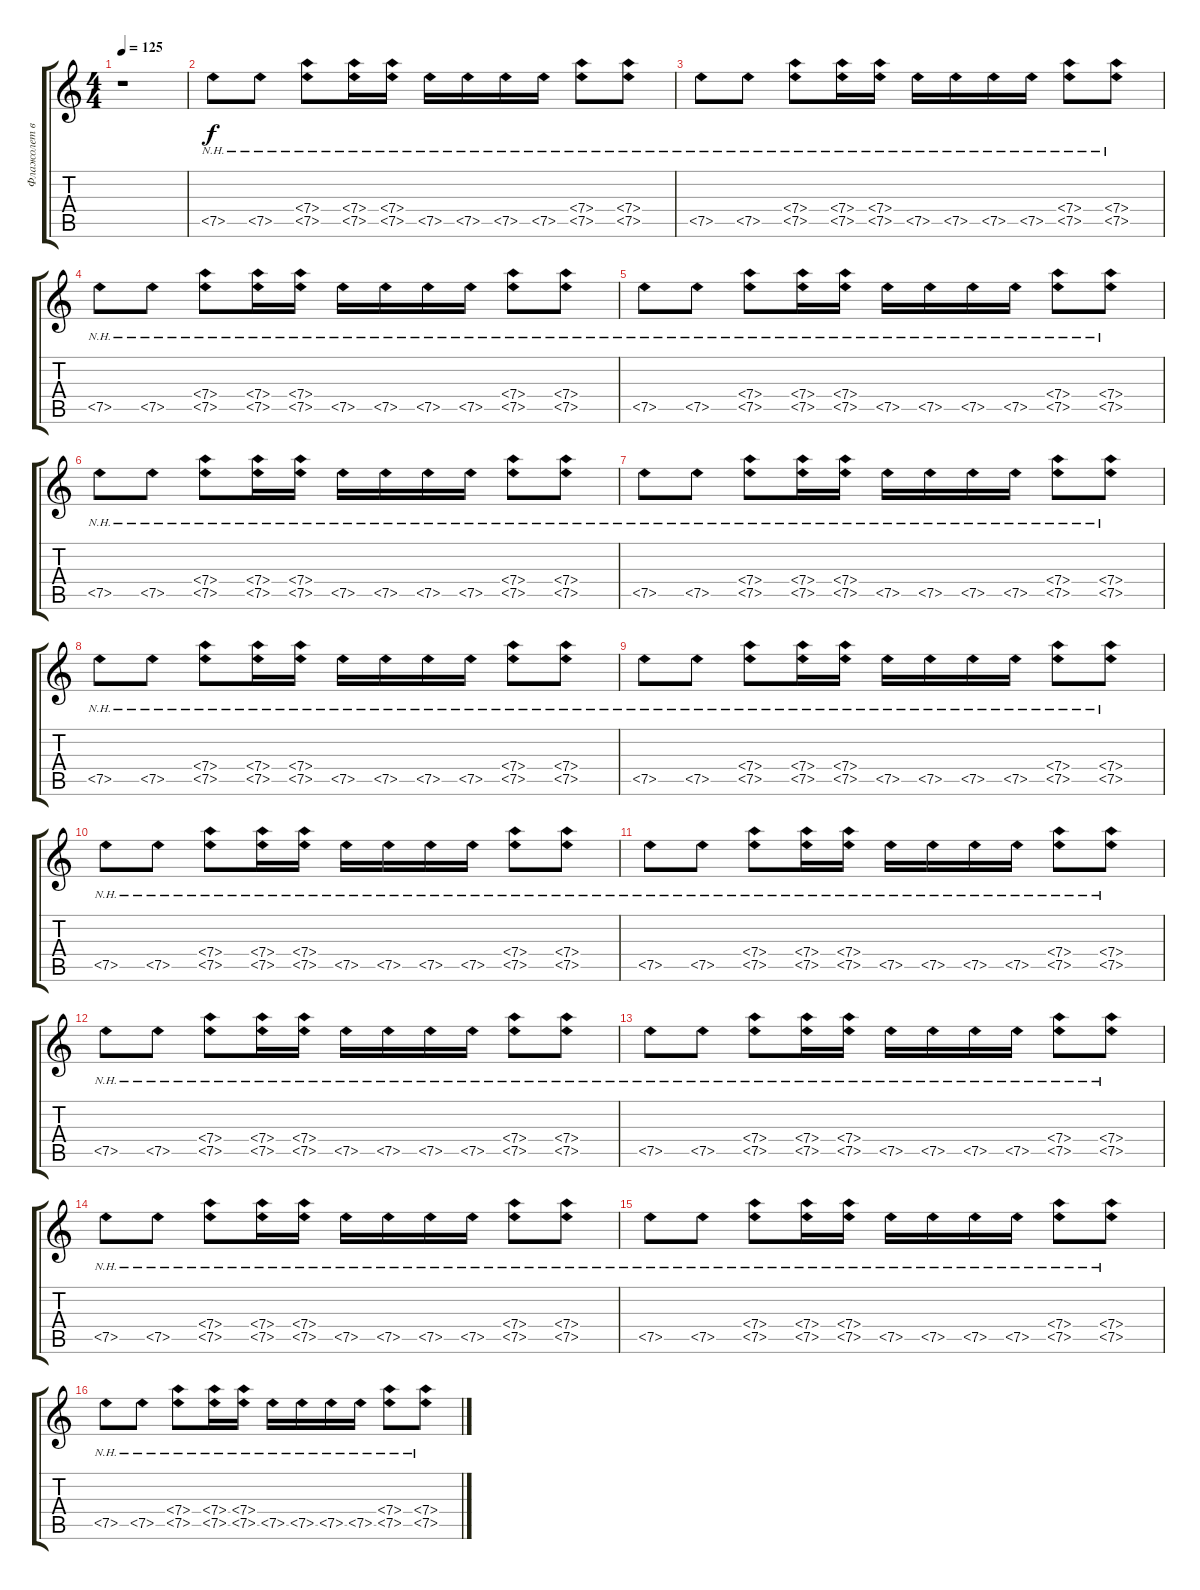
\track ("Флажолет вступлениие" "Флажолет в") {instrument electricguitarclean}
\staff {score tabs}
\tuning (E4 B3 G3 D3 A2 E2) {hide}
\ts (4 4)
\tempo 125
\clef g2
\ks c
r.1{dy f instrument electricguitarclean} |
7.5{nh}.8 7.5{nh}.8 (7.4{nh} 7.5{nh}).8 (7.4{nh} 7.5{nh}).16 (7.4{nh} 7.5{nh}).16 7.5{nh}.16 7.5{nh}.16 7.5{nh}.16 7.5{nh}.16 (7.4{nh} 7.5{nh}).8 (7.4{nh} 7.5{nh}).8 |
7.5{nh}.8 7.5{nh}.8 (7.4{nh} 7.5{nh}).8 (7.4{nh} 7.5{nh}).16 (7.4{nh} 7.5{nh}).16 7.5{nh}.16 7.5{nh}.16 7.5{nh}.16 7.5{nh}.16 (7.4{nh} 7.5{nh}).8 (7.4{nh} 7.5{nh}).8 |
7.5{nh}.8 7.5{nh}.8 (7.4{nh} 7.5{nh}).8 (7.4{nh} 7.5{nh}).16 (7.4{nh} 7.5{nh}).16 7.5{nh}.16 7.5{nh}.16 7.5{nh}.16 7.5{nh}.16 (7.4{nh} 7.5{nh}).8 (7.4{nh} 7.5{nh}).8 |
7.5{nh}.8 7.5{nh}.8 (7.4{nh} 7.5{nh}).8 (7.4{nh} 7.5{nh}).16 (7.4{nh} 7.5{nh}).16 7.5{nh}.16 7.5{nh}.16 7.5{nh}.16 7.5{nh}.16 (7.4{nh} 7.5{nh}).8 (7.4{nh} 7.5{nh}).8 |
7.5{nh}.8 7.5{nh}.8 (7.4{nh} 7.5{nh}).8 (7.4{nh} 7.5{nh}).16 (7.4{nh} 7.5{nh}).16 7.5{nh}.16 7.5{nh}.16 7.5{nh}.16 7.5{nh}.16 (7.4{nh} 7.5{nh}).8 (7.4{nh} 7.5{nh}).8 |
7.5{nh}.8 7.5{nh}.8 (7.4{nh} 7.5{nh}).8 (7.4{nh} 7.5{nh}).16 (7.4{nh} 7.5{nh}).16 7.5{nh}.16 7.5{nh}.16 7.5{nh}.16 7.5{nh}.16 (7.4{nh} 7.5{nh}).8 (7.4{nh} 7.5{nh}).8 |
7.5{nh}.8 7.5{nh}.8 (7.4{nh} 7.5{nh}).8 (7.4{nh} 7.5{nh}).16 (7.4{nh} 7.5{nh}).16 7.5{nh}.16 7.5{nh}.16 7.5{nh}.16 7.5{nh}.16 (7.4{nh} 7.5{nh}).8 (7.4{nh} 7.5{nh}).8 |
7.5{nh}.8 7.5{nh}.8 (7.4{nh} 7.5{nh}).8 (7.4{nh} 7.5{nh}).16 (7.4{nh} 7.5{nh}).16 7.5{nh}.16 7.5{nh}.16 7.5{nh}.16 7.5{nh}.16 (7.4{nh} 7.5{nh}).8 (7.4{nh} 7.5{nh}).8 |
7.5{nh}.8 7.5{nh}.8 (7.4{nh} 7.5{nh}).8 (7.4{nh} 7.5{nh}).16 (7.4{nh} 7.5{nh}).16 7.5{nh}.16 7.5{nh}.16 7.5{nh}.16 7.5{nh}.16 (7.4{nh} 7.5{nh}).8 (7.4{nh} 7.5{nh}).8 |
7.5{nh}.8 7.5{nh}.8 (7.4{nh} 7.5{nh}).8 (7.4{nh} 7.5{nh}).16 (7.4{nh} 7.5{nh}).16 7.5{nh}.16 7.5{nh}.16 7.5{nh}.16 7.5{nh}.16 (7.4{nh} 7.5{nh}).8 (7.4{nh} 7.5{nh}).8 |
7.5{nh}.8 7.5{nh}.8 (7.4{nh} 7.5{nh}).8 (7.4{nh} 7.5{nh}).16 (7.4{nh} 7.5{nh}).16 7.5{nh}.16 7.5{nh}.16 7.5{nh}.16 7.5{nh}.16 (7.4{nh} 7.5{nh}).8 (7.4{nh} 7.5{nh}).8 |
7.5{nh}.8 7.5{nh}.8 (7.4{nh} 7.5{nh}).8 (7.4{nh} 7.5{nh}).16 (7.4{nh} 7.5{nh}).16 7.5{nh}.16 7.5{nh}.16 7.5{nh}.16 7.5{nh}.16 (7.4{nh} 7.5{nh}).8 (7.4{nh} 7.5{nh}).8 |
7.5{nh}.8 7.5{nh}.8 (7.4{nh} 7.5{nh}).8 (7.4{nh} 7.5{nh}).16 (7.4{nh} 7.5{nh}).16 7.5{nh}.16 7.5{nh}.16 7.5{nh}.16 7.5{nh}.16 (7.4{nh} 7.5{nh}).8 (7.4{nh} 7.5{nh}).8 |
7.5{nh}.8 7.5{nh}.8 (7.4{nh} 7.5{nh}).8 (7.4{nh} 7.5{nh}).16 (7.4{nh} 7.5{nh}).16 7.5{nh}.16 7.5{nh}.16 7.5{nh}.16 7.5{nh}.16 (7.4{nh} 7.5{nh}).8 (7.4{nh} 7.5{nh}).8 |
7.5{nh}.8 7.5{nh}.8 (7.4{nh} 7.5{nh}).8 (7.4{nh} 7.5{nh}).16 (7.4{nh} 7.5{nh}).16 7.5{nh}.16 7.5{nh}.16 7.5{nh}.16 7.5{nh}.16 (7.4{nh} 7.5{nh}).8 (7.4{nh} 7.5{nh}).8
